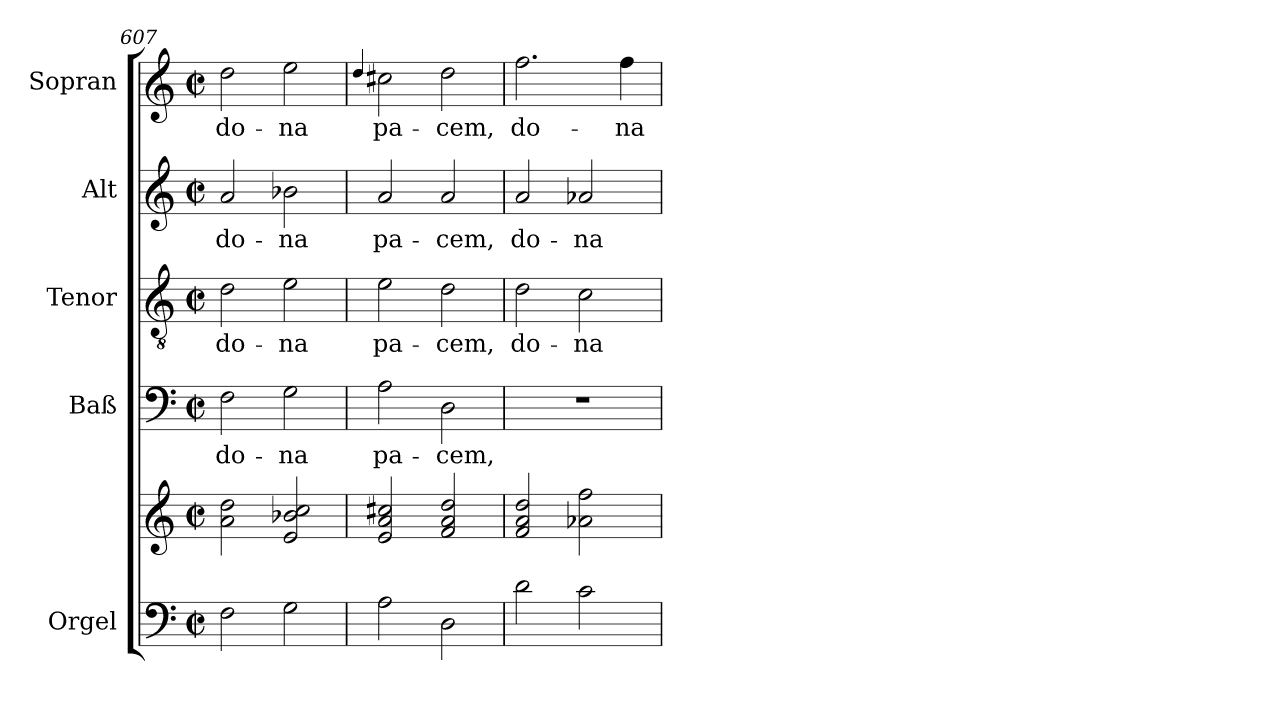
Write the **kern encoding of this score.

**kern	**kern	**kern	**text	**kern	**text	**kern	**text	**kern	**text
*part5	*part5	*part4	*part4	*part3	*part3	*part2	*part2	*part1	*part1
*staff6	*staff5	*staff4	*staff4	*staff3	*staff3	*staff2	*staff2	*staff1	*staff1
*I"Orgel	*	*I"Baß	*	*I"Tenor	*	*I"Alt	*	*I"Sopran	*
*clefF4	*clefG2	*clefF4	*	*clefGv2	*	*clefG2	*	*clefG2	*
*k[]	*k[]	*k[]	*	*k[]	*	*k[]	*	*k[]	*
*C:	*C:	*C:	*	*C:	*	*C:	*	*C:	*
*M2/2	*M2/2	*M2/2	*	*M2/2	*	*M2/2	*	*M2/2	*
*met(c|)	*met(c|)	*met(c|)	*	*met(c|)	*	*met(c|)	*	*met(c|)	*
=607	=607	=607	=607	=607	=607	=607	=607	=607	=607
!	!	!	!LO:LY:b	!	!LO:LY:b	!	!LO:LY:b	!	!LO:LY:b
2F\	2a\ 2dd\	2F\	do-	2d\	do-	2a/	do-	2dd\	do-
!	!	!	!LO:LY:b	!	!LO:LY:b	!	!LO:LY:b	!	!LO:LY:b
2G\	2e/ 2b-X/ 2cc/	2G\	-na	2e\	-na	2b-X\	-na	2ee\	-na
=608	=608	=608	=608	=608	=608	=608	=608	=608	=608
.	.	.	.	.	.	.	.	4qqdd/	.
!	!	!	!LO:LY:b	!	!LO:LY:b	!	!LO:LY:b	!	!LO:LY:b
2A\	2e/ 2a/ 2cc#X/	2A\	pa-	2e\	pa-	2a/	pa-	2cc#X\	pa-
!	!	!	!LO:LY:b	!	!LO:LY:b	!	!LO:LY:b	!	!LO:LY:b
2D\	2f/ 2a/ 2dd/	2D\	-cem,	2d\	-cem,	2a/	-cem,	2dd\	-cem,
=609	=609	=609	=609	=609	=609	=609	=609	=609	=609
!	!	!	!	!	!LO:LY:b	!	!LO:LY:b	!	!LO:LY:b
2d\	2f/ 2a/ 2dd/	1r	.	2d\	do-	2a/	do-	2.ff\	do-
!	!	!	!	!	!LO:LY:b	!	!LO:LY:b	!	!
2c\	2a-X\ 2ff\	.	.	2c\	-na	2a-X/	-na	.	.
!	!	!	!	!	!	!	!	!	!LO:LY:b
.	.	.	.	.	.	.	.	4ff\	-na
=	=	=	=	=	=	=	=	=	=
*-	*-	*-	*-	*-	*-	*-	*-	*-	*-
